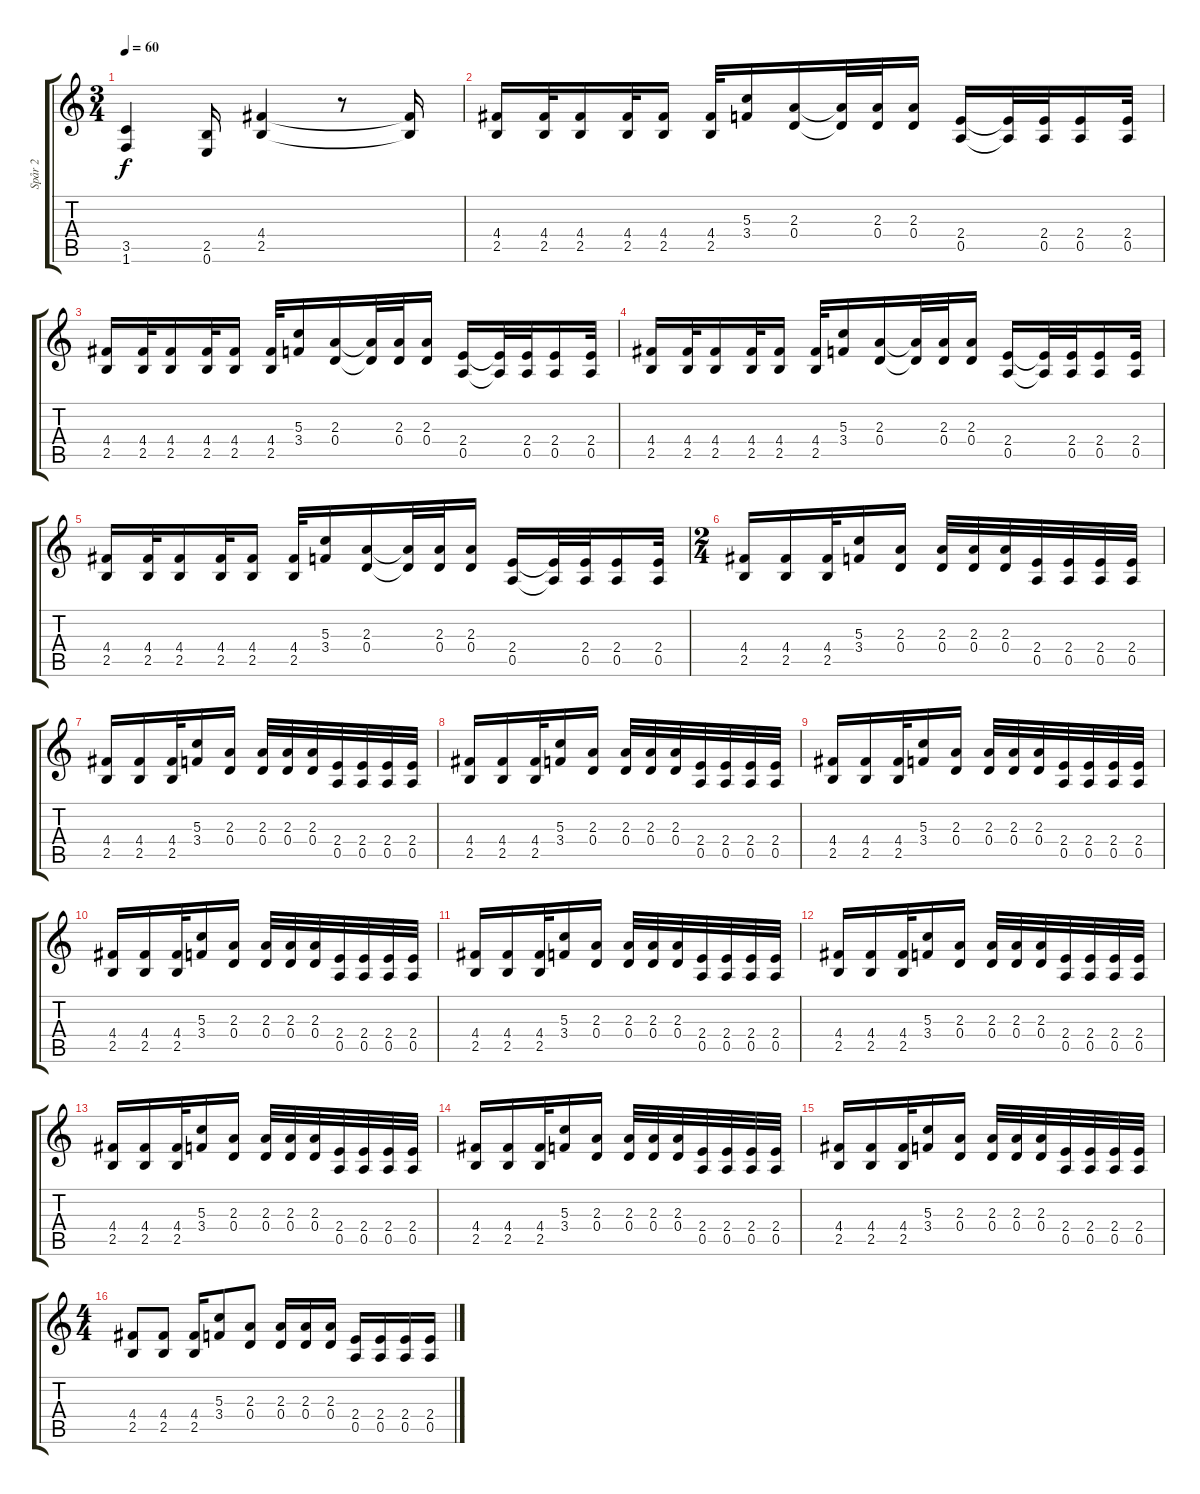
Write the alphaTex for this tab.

\track ("Spår 2" "Spår 2") {instrument overdrivenguitar}
\staff {score tabs}
\tuning (E4 B3 G3 D3 A2 E2) {hide}
\ts (3 4)
\tempo 60
\clef g2
\ks c
(3.5 1.6).4{dy f} (2.5 0.6).16 (4.4 2.5).4 r.8 (4.4{t} 2.5{t}).16 |
(4.4 2.5).16 (4.4 2.5).32 (4.4 2.5).16 (4.4 2.5).32 (4.4 2.5).16 (4.4 2.5).32 (5.3 3.4).16 (2.3 0.4).16 (2.3{t} 0.4{t}).32 (2.3 0.4).32 (2.3 0.4).16 (2.4 0.5).16 (2.4{t} 0.5{t}).32 (2.4 0.5).32 (2.4 0.5).16 (2.4 0.5).32 |
(4.4 2.5).16 (4.4 2.5).32 (4.4 2.5).16 (4.4 2.5).32 (4.4 2.5).16 (4.4 2.5).32 (5.3 3.4).16 (2.3 0.4).16 (2.3{t} 0.4{t}).32 (2.3 0.4).32 (2.3 0.4).16 (2.4 0.5).16 (2.4{t} 0.5{t}).32 (2.4 0.5).32 (2.4 0.5).16 (2.4 0.5).32 |
(4.4 2.5).16 (4.4 2.5).32 (4.4 2.5).16 (4.4 2.5).32 (4.4 2.5).16 (4.4 2.5).32 (5.3 3.4).16 (2.3 0.4).16 (2.3{t} 0.4{t}).32 (2.3 0.4).32 (2.3 0.4).16 (2.4 0.5).16 (2.4{t} 0.5{t}).32 (2.4 0.5).32 (2.4 0.5).16 (2.4 0.5).32 |
(4.4 2.5).16 (4.4 2.5).32 (4.4 2.5).16 (4.4 2.5).32 (4.4 2.5).16 (4.4 2.5).32 (5.3 3.4).16 (2.3 0.4).16 (2.3{t} 0.4{t}).32 (2.3 0.4).32 (2.3 0.4).16 (2.4 0.5).16 (2.4{t} 0.5{t}).32 (2.4 0.5).32 (2.4 0.5).16 (2.4 0.5).32 |
\ts (2 4)
(4.4 2.5).16 (4.4 2.5).16 (4.4 2.5).32 (5.3 3.4).16 (2.3 0.4).16 (2.3 0.4).32 (2.3 0.4).32 (2.3 0.4).32 (2.4 0.5).32 (2.4 0.5).32 (2.4 0.5).32 (2.4 0.5).32 |
(4.4 2.5).16 (4.4 2.5).16 (4.4 2.5).32 (5.3 3.4).16 (2.3 0.4).16 (2.3 0.4).32 (2.3 0.4).32 (2.3 0.4).32 (2.4 0.5).32 (2.4 0.5).32 (2.4 0.5).32 (2.4 0.5).32 |
(4.4 2.5).16 (4.4 2.5).16 (4.4 2.5).32 (5.3 3.4).16 (2.3 0.4).16 (2.3 0.4).32 (2.3 0.4).32 (2.3 0.4).32 (2.4 0.5).32 (2.4 0.5).32 (2.4 0.5).32 (2.4 0.5).32 |
(4.4 2.5).16 (4.4 2.5).16 (4.4 2.5).32 (5.3 3.4).16 (2.3 0.4).16 (2.3 0.4).32 (2.3 0.4).32 (2.3 0.4).32 (2.4 0.5).32 (2.4 0.5).32 (2.4 0.5).32 (2.4 0.5).32 |
(4.4 2.5).16 (4.4 2.5).16 (4.4 2.5).32 (5.3 3.4).16 (2.3 0.4).16 (2.3 0.4).32 (2.3 0.4).32 (2.3 0.4).32 (2.4 0.5).32 (2.4 0.5).32 (2.4 0.5).32 (2.4 0.5).32 |
(4.4 2.5).16 (4.4 2.5).16 (4.4 2.5).32 (5.3 3.4).16 (2.3 0.4).16 (2.3 0.4).32 (2.3 0.4).32 (2.3 0.4).32 (2.4 0.5).32 (2.4 0.5).32 (2.4 0.5).32 (2.4 0.5).32 |
(4.4 2.5).16 (4.4 2.5).16 (4.4 2.5).32 (5.3 3.4).16 (2.3 0.4).16 (2.3 0.4).32 (2.3 0.4).32 (2.3 0.4).32 (2.4 0.5).32 (2.4 0.5).32 (2.4 0.5).32 (2.4 0.5).32 |
(4.4 2.5).16 (4.4 2.5).16 (4.4 2.5).32 (5.3 3.4).16 (2.3 0.4).16 (2.3 0.4).32 (2.3 0.4).32 (2.3 0.4).32 (2.4 0.5).32 (2.4 0.5).32 (2.4 0.5).32 (2.4 0.5).32 |
(4.4 2.5).16 (4.4 2.5).16 (4.4 2.5).32 (5.3 3.4).16 (2.3 0.4).16 (2.3 0.4).32 (2.3 0.4).32 (2.3 0.4).32 (2.4 0.5).32 (2.4 0.5).32 (2.4 0.5).32 (2.4 0.5).32 |
(4.4 2.5).16 (4.4 2.5).16 (4.4 2.5).32 (5.3 3.4).16 (2.3 0.4).16 (2.3 0.4).32 (2.3 0.4).32 (2.3 0.4).32 (2.4 0.5).32 (2.4 0.5).32 (2.4 0.5).32 (2.4 0.5).32 |
\ts (4 4)
(4.4 2.5).8 (4.4 2.5).8 (4.4 2.5).16 (5.3 3.4).8 (2.3 0.4).8 (2.3 0.4).16 (2.3 0.4).16 (2.3 0.4).16 (2.4 0.5).16 (2.4 0.5).16 (2.4 0.5).16 (2.4 0.5).16
